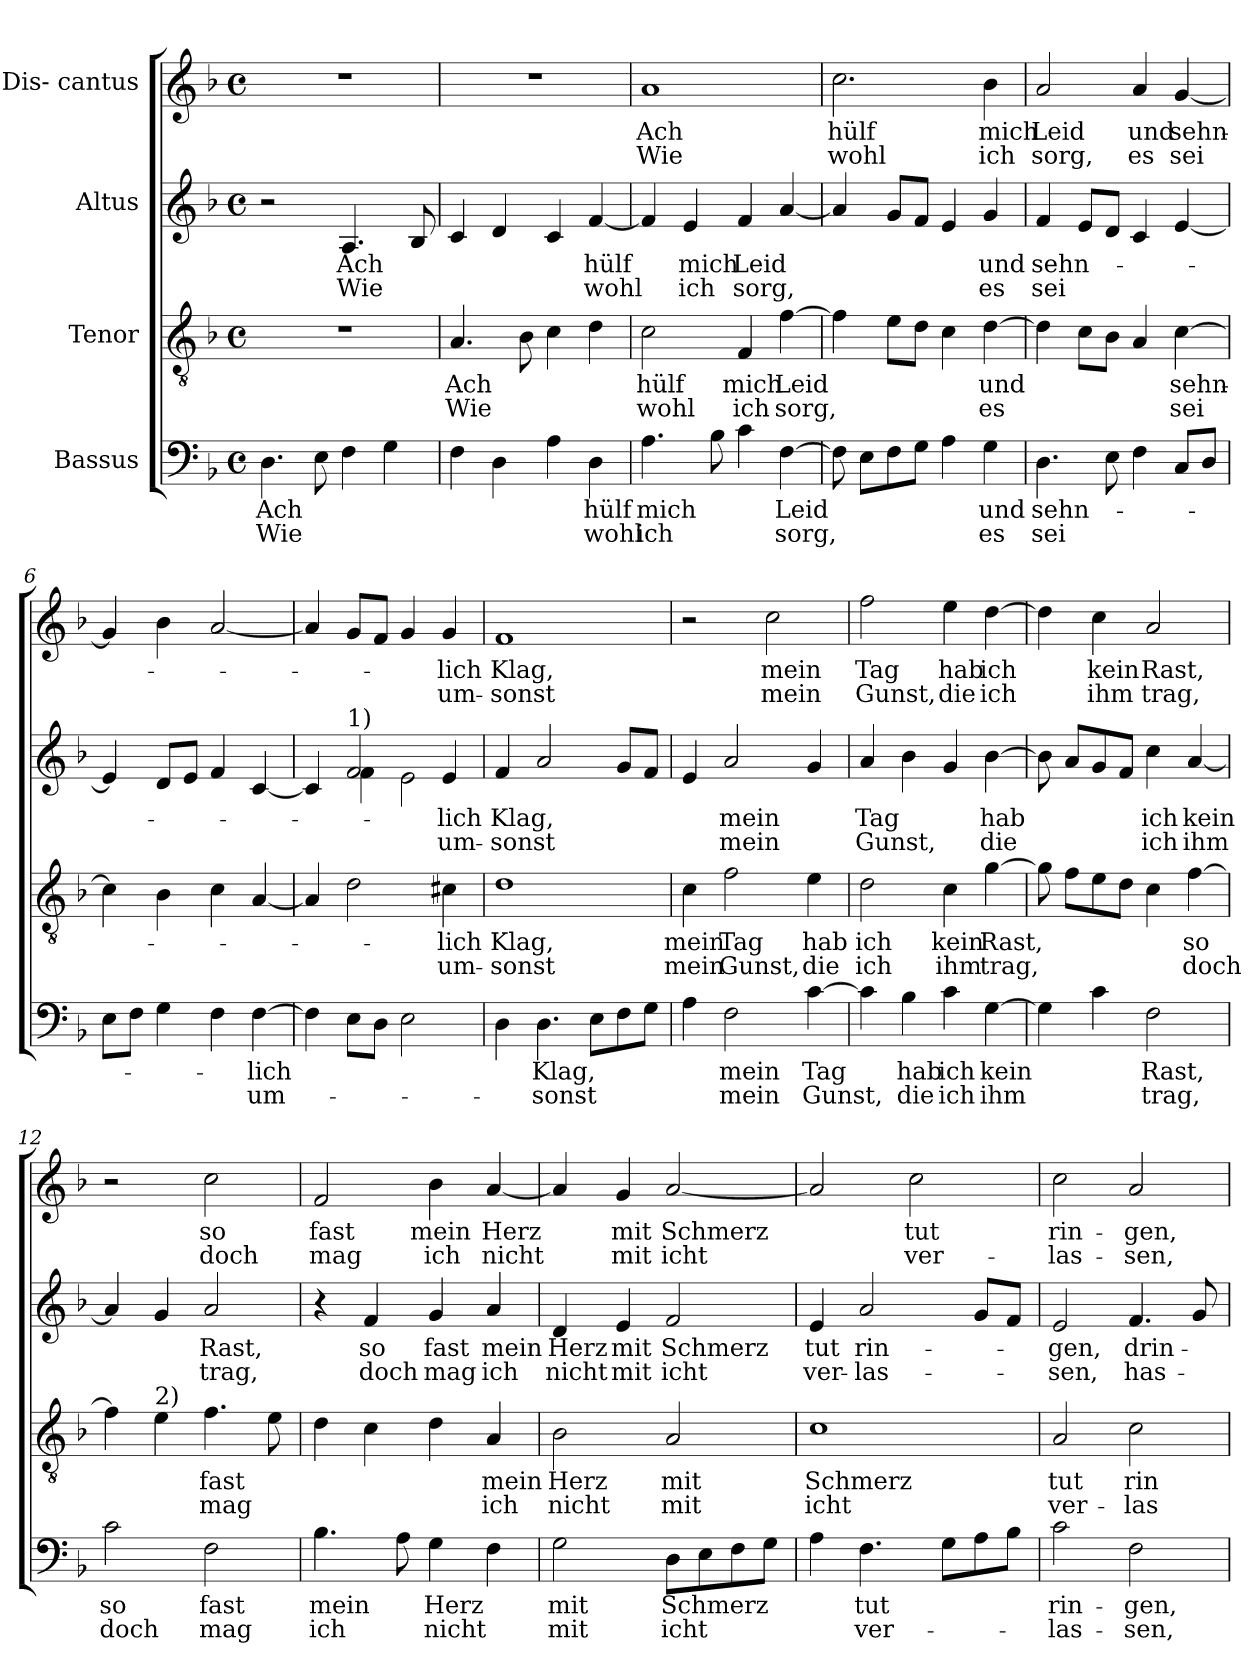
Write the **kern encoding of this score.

**kern	**text	**text	**kern	**text	**text	**kern	**text	**text	**kern	**text	**text
*part4	*part4	*part4	*part3	*part3	*part3	*part2	*part2	*part2	*part1	*part1	*part1
*staff4	*staff4	*staff4	*staff3	*staff3	*staff3	*staff2	*staff2	*staff2	*staff1	*staff1	*staff1
*I"Bassus	*	*	*I"Tenor	*	*	*I"Altus	*	*	*I"Dis- cantus	*	*
*clefF4	*	*	*clefGv2	*	*	*clefG2	*	*	*clefG2	*	*
*k[b-]	*	*	*k[b-]	*	*	*k[b-]	*	*	*k[b-]	*	*
*M4/4	*	*	*M4/4	*	*	*M4/4	*	*	*M4/4	*	*
*met(c)	*	*	*met(c)	*	*	*met(c)	*	*	*met(c)	*	*
=1	=1	=1	=1	=1	=1	=1	=1	=1	=1	=1	=1
!	!LO:LY:b	!LO:LY:b	!	!	!	!	!	!	!	!	!
4.D\	Ach	Wie	1r	.	.	2r	.	.	1r	.	.
8E\	.	.	.	.	.	.	.	.	.	.	.
!	!	!	!	!	!	!	!LO:LY:b	!LO:LY:b	!	!	!
4F\	.	.	.	.	.	4.A/	Ach	Wie	.	.	.
4G\	.	.	.	.	.	.	.	.	.	.	.
.	.	.	.	.	.	8B-/	.	.	.	.	.
=2	=2	=2	=2	=2	=2	=2	=2	=2	=2	=2	=2
!	!	!	!	!LO:LY:b	!LO:LY:b	!	!	!	!	!	!
4F\	.	.	4.A/	Ach	Wie	4c/	.	.	1r	.	.
4D\	.	.	.	.	.	4d/	.	.	.	.	.
.	.	.	8B-\	.	.	.	.	.	.	.	.
4A\	.	.	4c\	.	.	4c/	.	.	.	.	.
!	!LO:LY:b	!LO:LY:b	!	!	!	!	!LO:LY:b	!LO:LY:b	!	!	!
4D\	hülf	wohl	4d\	.	.	[4f/	hülf	wohl	.	.	.
=3	=3	=3	=3	=3	=3	=3	=3	=3	=3	=3	=3
!	!LO:LY:b	!LO:LY:b	!	!LO:LY:b	!LO:LY:b	!	!	!	!	!LO:LY:b	!LO:LY:b
4.A\	mich	ich	2c\	hülf	wohl	4f/]	.	.	1a	Ach	Wie
!	!	!	!	!	!	!	!LO:LY:b	!LO:LY:b	!	!	!
.	.	.	.	.	.	4e/	mich	ich	.	.	.
8B-\	.	.	.	.	.	.	.	.	.	.	.
!	!	!	!	!LO:LY:b	!LO:LY:b	!	!LO:LY:b	!LO:LY:b	!	!	!
4c\	.	.	4F/	mich	ich	4f/	Leid	sorg,	.	.	.
!	!LO:LY:b	!LO:LY:b	!	!LO:LY:b	!LO:LY:b	!	!	!	!	!	!
[4F\	Leid	sorg,	[4f\	Leid	sorg,	[4a/	.	.	.	.	.
=4	=4	=4	=4	=4	=4	=4	=4	=4	=4	=4	=4
!	!	!	!	!	!	!	!	!	!	!LO:LY:b	!LO:LY:b
8F\]	.	.	4f\]	.	.	4a/]	.	.	2.cc\	hülf	wohl
8E\L	.	.	.	.	.	.	.	.	.	.	.
8F\	.	.	8e\L	.	.	8g/L	.	.	.	.	.
8G\J	.	.	8d\J	.	.	8f/J	.	.	.	.	.
4A\	.	.	4c\	.	.	4e/	.	.	.	.	.
!	!LO:LY:b	!LO:LY:b	!	!LO:LY:b	!LO:LY:b	!	!LO:LY:b	!LO:LY:b	!	!LO:LY:b	!LO:LY:b
4G\	und	es	[4d\	und	es	4g/	und	es	4b-\	mich	ich
!!LO:LB:g=z
=5	=5	=5	=5	=5	=5	=5	=5	=5	=5	=5	=5
!	!LO:LY:b	!LO:LY:b	!	!	!	!	!LO:LY:b	!LO:LY:b	!	!LO:LY:b	!LO:LY:b
4.D\	sehn-	sei	4d\]	.	.	4f/	sehn-	sei	2a/	Leid	sorg,
.	.	.	8c\L	.	.	8e/L	.	.	.	.	.
8E\	.	.	8B-\J	.	.	8d/J	.	.	.	.	.
!	!	!	!	!	!	!	!	!	!	!LO:LY:b	!LO:LY:b
4F\	.	.	4A/	.	.	4c/	.	.	4a/	und	es
!	!	!	!	!LO:LY:b	!LO:LY:b	!	!	!	!	!LO:LY:b	!LO:LY:b
8C/L	.	.	[4c\	sehn-	sei	[4e/	.	.	[4g/	sehn-	sei
8D/J	.	.	.	.	.	.	.	.	.	.	.
=6	=6	=6	=6	=6	=6	=6	=6	=6	=6	=6	=6
8E\L	.	.	4c\]	.	.	4e/]	.	.	4g/]	.	.
8F\J	.	.	.	.	.	.	.	.	.	.	.
4G\	.	.	4B-\	.	.	8d/L	.	.	4b-\	.	.
.	.	.	.	.	.	8e/J	.	.	.	.	.
4F\	.	.	4c\	.	.	4f/	.	.	[2a/	.	.
!	!LO:LY:b	!LO:LY:b	!	!	!	!	!	!	!	!	!
[4F\	-lich	um-	[4A/	.	.	[4c/	.	.	.	.	.
=7	=7	=7	=7	=7	=7	=7	=7	=7	=7	=7	=7
*	*	*	*	*	*	*^	*	*	*	*	*
4F\]	.	.	4A/]	.	.	4c/]	4ryy	.	.	4a/]	.	.
!	!	!	!	!	!	!LO:TX:a:t=1)	!	!	!	!	!	!
8E\L	.	.	2d\	.	.	2f/	4f\	.	.	8g/L	.	.
8D\J	.	.	.	.	.	.	.	.	.	8f/J	.	.
2E\	.	.	.	.	.	.	2e\	.	.	4g/	.	.
!	!	!	!	!LO:LY:b	!LO:LY:b	!	!	!LO:LY:b	!LO:LY:b	!	!LO:LY:b	!LO:LY:b
.	.	.	4c#X\	-lich	um-	4e/	.	-lich	um-	4g/	-lich	um-
*	*	*	*	*	*	*v	*v	*	*	*	*	*
=8	=8	=8	=8	=8	=8	=8	=8	=8	=8	=8	=8
!	!	!	!	!LO:LY:b	!LO:LY:b	!	!LO:LY:b	!LO:LY:b	!	!LO:LY:b	!LO:LY:b
4D\	.	.	1d	Klag,	-sonst	4f/	Klag,	-sonst	1f	Klag,	-sonst
!	!LO:LY:b	!LO:LY:b	!	!	!	!	!	!	!	!	!
4.D\	Klag,	-sonst	.	.	.	2a/	.	.	.	.	.
8E\L	.	.	.	.	.	.	.	.	.	.	.
8F\	.	.	.	.	.	8g/L	.	.	.	.	.
8G\J	.	.	.	.	.	8f/J	.	.	.	.	.
=9	=9	=9	=9	=9	=9	=9	=9	=9	=9	=9	=9
!	!	!	!	!LO:LY:b	!LO:LY:b	!	!	!	!	!	!
4A\	.	.	4c\	mein	mein	4e/	.	.	2r	.	.
!	!LO:LY:b	!LO:LY:b	!	!LO:LY:b	!LO:LY:b	!	!LO:LY:b	!LO:LY:b	!	!	!
2F\	mein	mein	2f\	Tag	Gunst,	2a/	mein	mein	.	.	.
!	!	!	!	!	!	!	!	!	!	!LO:LY:b	!LO:LY:b
.	.	.	.	.	.	.	.	.	2cc\	mein	mein
!	!LO:LY:b	!LO:LY:b	!	!LO:LY:b	!LO:LY:b	!	!	!	!	!	!
[4c\	Tag	Gunst,	4e\	hab	die	4g/	.	.	.	.	.
!!LO:PB:g=z
=10	=10	=10	=10	=10	=10	=10	=10	=10	=10	=10	=10
!	!	!	!	!LO:LY:b	!LO:LY:b	!	!LO:LY:b	!LO:LY:b	!	!LO:LY:b	!LO:LY:b
4c\]	.	.	2d\	ich	ich	4a/	Tag	Gunst,	2ff\	Tag	Gunst,
!	!LO:LY:b	!LO:LY:b	!	!	!	!	!	!	!	!	!
4B-\	hab	die	.	.	.	4b-\	.	.	.	.	.
!	!LO:LY:b	!LO:LY:b	!	!LO:LY:b	!LO:LY:b	!	!	!	!	!LO:LY:b	!LO:LY:b
4c\	ich	ich	4c\	kein	ihm	4g/	.	.	4ee\	hab	die
!	!LO:LY:b	!LO:LY:b	!	!LO:LY:b	!LO:LY:b	!	!LO:LY:b	!LO:LY:b	!	!LO:LY:b	!LO:LY:b
[4G\	kein	ihm	[4g\	Rast,	trag,	[4b-\	hab	die	[4dd\	ich	ich
=11	=11	=11	=11	=11	=11	=11	=11	=11	=11	=11	=11
4G\]	.	.	8g\]	.	.	8b-\]	.	.	4dd\]	.	.
.	.	.	8f\L	.	.	8a/L	.	.	.	.	.
!	!	!	!	!	!	!	!	!	!	!LO:LY:b	!LO:LY:b
4c\	.	.	8e\	.	.	8g/	.	.	4cc\	kein	ihm
.	.	.	8d\J	.	.	8f/J	.	.	.	.	.
!	!LO:LY:b	!LO:LY:b	!	!	!	!	!LO:LY:b	!LO:LY:b	!	!LO:LY:b	!LO:LY:b
2F\	Rast,	trag,	4c\	.	.	4cc\	ich	ich	2a/	Rast,	trag,
!	!	!	!	!LO:LY:b	!LO:LY:b	!	!LO:LY:b	!LO:LY:b	!	!	!
.	.	.	[4f\	-so	doch	[4a/	kein	ihm	.	.	.
=12	=12	=12	=12	=12	=12	=12	=12	=12	=12	=12	=12
!	!LO:LY:b	!LO:LY:b	!	!	!	!	!	!	!	!	!
2c\	so	doch	4f\]	.	.	4a/]	.	.	2r	.	.
!	!	!	!LO:TX:a:t=2)	!	!	!	!	!	!	!	!
.	.	.	4e\	.	.	4g/	.	.	.	.	.
!	!LO:LY:b	!LO:LY:b	!	!LO:LY:b	!LO:LY:b	!	!LO:LY:b	!LO:LY:b	!	!LO:LY:b	!LO:LY:b
2F\	fast	mag	4.f\	fast	mag	2a/	Rast,	trag,	2cc\	so	doch
.	.	.	8e\	.	.	.	.	.	.	.	.
=13	=13	=13	=13	=13	=13	=13	=13	=13	=13	=13	=13
!	!LO:LY:b	!LO:LY:b	!	!	!	!	!	!	!	!LO:LY:b	!LO:LY:b
4.B-\	mein	ich	4d\	.	.	4r	.	.	2f/	fast	mag
!	!	!	!	!	!	!	!LO:LY:b	!LO:LY:b	!	!	!
.	.	.	4c\	.	.	4f/	so	doch	.	.	.
8A\	.	.	.	.	.	.	.	.	.	.	.
!	!LO:LY:b	!LO:LY:b	!	!	!	!	!LO:LY:b	!LO:LY:b	!	!LO:LY:b	!LO:LY:b
4G\	Herz	nicht	4d\	.	.	4g/	fast	mag	4b-\	mein	ich
!	!	!	!	!LO:LY:b	!LO:LY:b	!	!LO:LY:b	!LO:LY:b	!	!LO:LY:b	!LO:LY:b
4F\	.	.	4A/	mein	ich	4a/	mein	ich	[4a/	Herz	nicht
!!LO:LB:g=z
=14	=14	=14	=14	=14	=14	=14	=14	=14	=14	=14	=14
!	!LO:LY:b	!LO:LY:b	!	!LO:LY:b	!LO:LY:b	!	!LO:LY:b	!LO:LY:b	!	!	!
2G\	mit	mit	2B-\	Herz	nicht	4d/	Herz	nicht	4a/]	.	.
!	!	!	!	!	!	!	!LO:LY:b	!LO:LY:b	!	!LO:LY:b	!LO:LY:b
.	.	.	.	.	.	4e/	mit	mit	4g/	mit	mit
!	!LO:LY:b	!LO:LY:b	!	!LO:LY:b	!LO:LY:b	!	!LO:LY:b	!LO:LY:b	!	!LO:LY:b	!LO:LY:b
8D\L	Schmerz	icht	2A/	mit	mit	2f/	Schmerz	icht	[2a	Schmerz	icht
8E\	.	.	.	.	.	.	.	.	.	.	.
8F\	.	.	.	.	.	.	.	.	.	.	.
8G\J	.	.	.	.	.	.	.	.	.	.	.
=15	=15	=15	=15	=15	=15	=15	=15	=15	=15	=15	=15
!	!	!	!	!LO:LY:b	!LO:LY:b	!	!LO:LY:b	!LO:LY:b	!	!	!
4A\	.	.	1c	Schmerz	icht	4e/	tut	ver-	2a/]	.	.
!	!LO:LY:b	!LO:LY:b	!	!	!	!	!LO:LY:b	!LO:LY:b	!	!	!
4.F\	tut	ver-	.	.	.	2a/	rin-	-las-	.	.	.
!	!	!	!	!	!	!	!	!	!	!LO:LY:b	!LO:LY:b
.	.	.	.	.	.	.	.	.	2cc\	tut	ver-
8G\L	.	.	.	.	.	.	.	.	.	.	.
8A\	.	.	.	.	.	8g/L	.	.	.	.	.
8B-\J	.	.	.	.	.	8f/J	.	.	.	.	.
=16	=16	=16	=16	=16	=16	=16	=16	=16	=16	=16	=16
!	!LO:LY:b	!LO:LY:b	!	!LO:LY:b	!LO:LY:b	!	!LO:LY:b	!LO:LY:b	!	!LO:LY:b	!LO:LY:b
2c\	rin-	-las-	2A/	tut	ver-	2e/	-gen,	-sen,	2cc\	rin-	-las-
!	!LO:LY:b	!LO:LY:b	!	!LO:LY:b	!LO:LY:b	!	!LO:LY:b	!LO:LY:b	!	!LO:LY:b	!LO:LY:b
2F\	-gen,	-sen,	2c\	rin-	-las-	4.f/	drin-	has-	2a/	-gen,	-sen,
.	.	.	.	.	.	8g/	.	.	.	.	.
=	=	=	=	=	=	=	=	=	=	=	=
*-	*-	*-	*-	*-	*-	*-	*-	*-	*-	*-	*-
